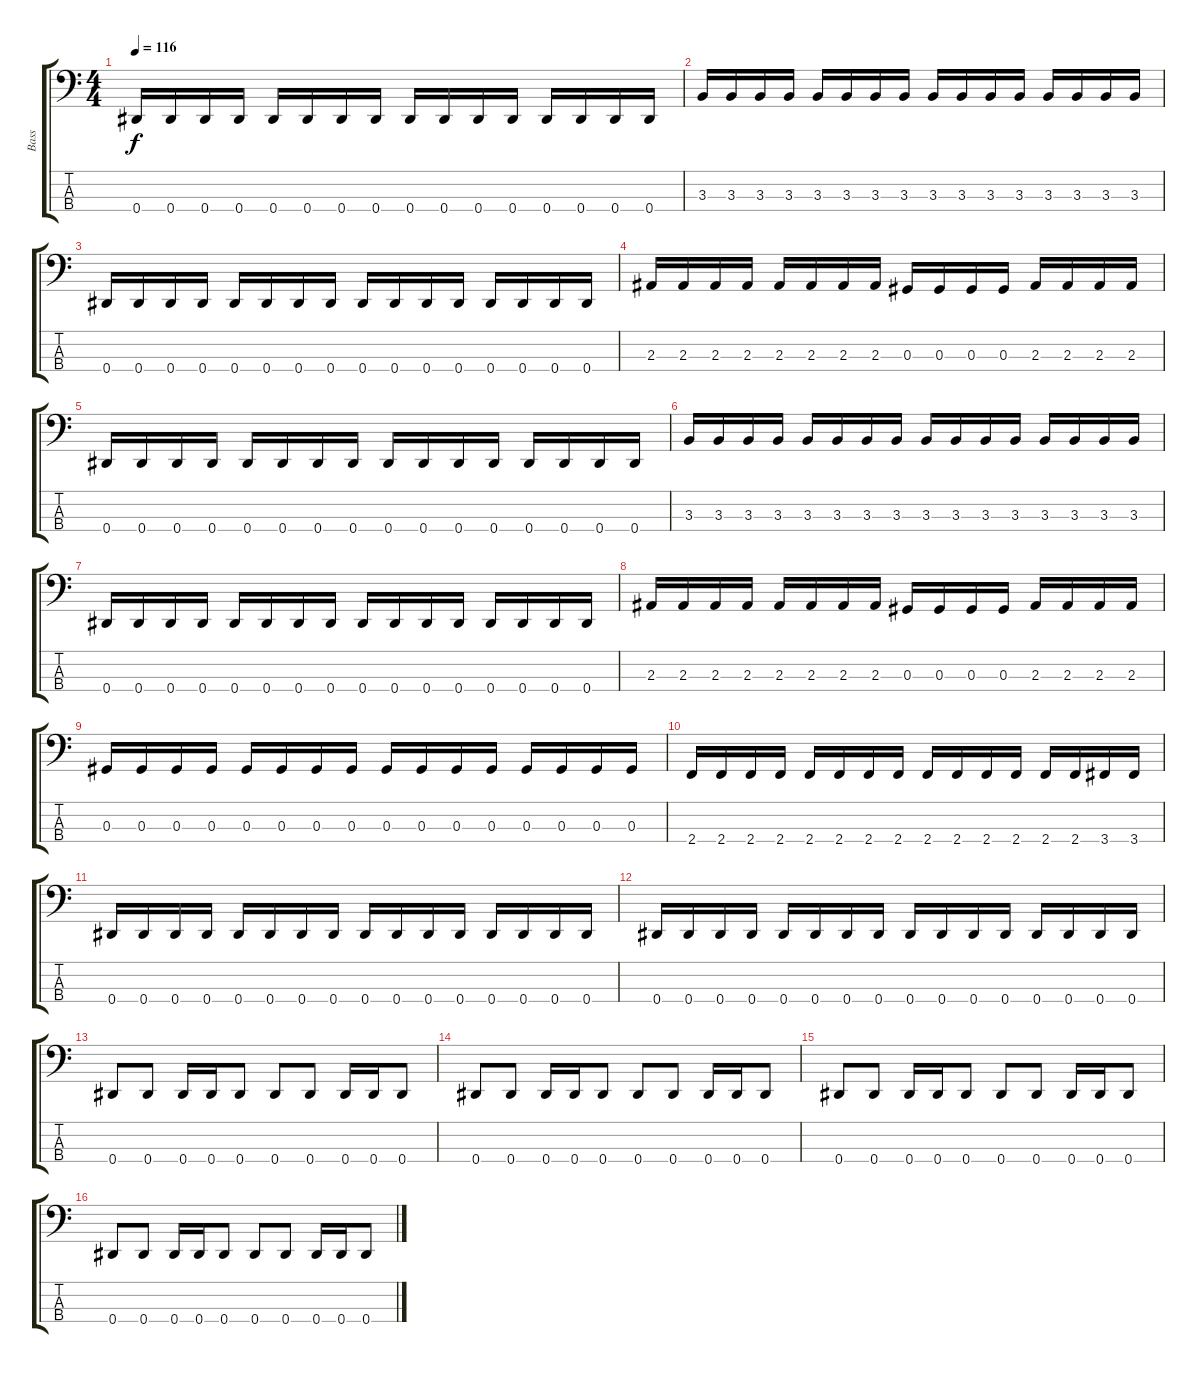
\track ("Bass" "Bass") {instrument electricbassfinger}
\staff {score tabs}
\tuning (Gb2 Db2 Ab1 Eb1) {hide}
\ts (4 4)
\tempo 116
\clef f4
\ks c
0.4.16{dy f} 0.4.16 0.4.16 0.4.16 0.4.16 0.4.16 0.4.16 0.4.16 0.4.16 0.4.16 0.4.16 0.4.16 0.4.16 0.4.16 0.4.16 0.4.16 |
3.3.16 3.3.16 3.3.16 3.3.16 3.3.16 3.3.16 3.3.16 3.3.16 3.3.16 3.3.16 3.3.16 3.3.16 3.3.16 3.3.16 3.3.16 3.3.16 |
0.4.16 0.4.16 0.4.16 0.4.16 0.4.16 0.4.16 0.4.16 0.4.16 0.4.16 0.4.16 0.4.16 0.4.16 0.4.16 0.4.16 0.4.16 0.4.16 |
2.3.16 2.3.16 2.3.16 2.3.16 2.3.16 2.3.16 2.3.16 2.3.16 0.3.16 0.3.16 0.3.16 0.3.16 2.3.16 2.3.16 2.3.16 2.3.16 |
0.4.16 0.4.16 0.4.16 0.4.16 0.4.16 0.4.16 0.4.16 0.4.16 0.4.16 0.4.16 0.4.16 0.4.16 0.4.16 0.4.16 0.4.16 0.4.16 |
3.3.16 3.3.16 3.3.16 3.3.16 3.3.16 3.3.16 3.3.16 3.3.16 3.3.16 3.3.16 3.3.16 3.3.16 3.3.16 3.3.16 3.3.16 3.3.16 |
0.4.16 0.4.16 0.4.16 0.4.16 0.4.16 0.4.16 0.4.16 0.4.16 0.4.16 0.4.16 0.4.16 0.4.16 0.4.16 0.4.16 0.4.16 0.4.16 |
2.3.16 2.3.16 2.3.16 2.3.16 2.3.16 2.3.16 2.3.16 2.3.16 0.3.16 0.3.16 0.3.16 0.3.16 2.3.16 2.3.16 2.3.16 2.3.16 |
0.3.16 0.3.16 0.3.16 0.3.16 0.3.16 0.3.16 0.3.16 0.3.16 0.3.16 0.3.16 0.3.16 0.3.16 0.3.16 0.3.16 0.3.16 0.3.16 |
2.4.16 2.4.16 2.4.16 2.4.16 2.4.16 2.4.16 2.4.16 2.4.16 2.4.16 2.4.16 2.4.16 2.4.16 2.4.16 2.4.16 3.4.16 3.4.16 |
0.4.16 0.4.16 0.4.16 0.4.16 0.4.16 0.4.16 0.4.16 0.4.16 0.4.16 0.4.16 0.4.16 0.4.16 0.4.16 0.4.16 0.4.16 0.4.16 |
0.4.16 0.4.16 0.4.16 0.4.16 0.4.16 0.4.16 0.4.16 0.4.16 0.4.16 0.4.16 0.4.16 0.4.16 0.4.16 0.4.16 0.4.16 0.4.16 |
0.4.8 0.4.8 0.4.16 0.4.16 0.4.8 0.4.8 0.4.8 0.4.16 0.4.16 0.4.8 |
0.4.8 0.4.8 0.4.16 0.4.16 0.4.8 0.4.8 0.4.8 0.4.16 0.4.16 0.4.8 |
0.4.8 0.4.8 0.4.16 0.4.16 0.4.8 0.4.8 0.4.8 0.4.16 0.4.16 0.4.8 |
0.4.8 0.4.8 0.4.16 0.4.16 0.4.8 0.4.8 0.4.8 0.4.16 0.4.16 0.4.8
